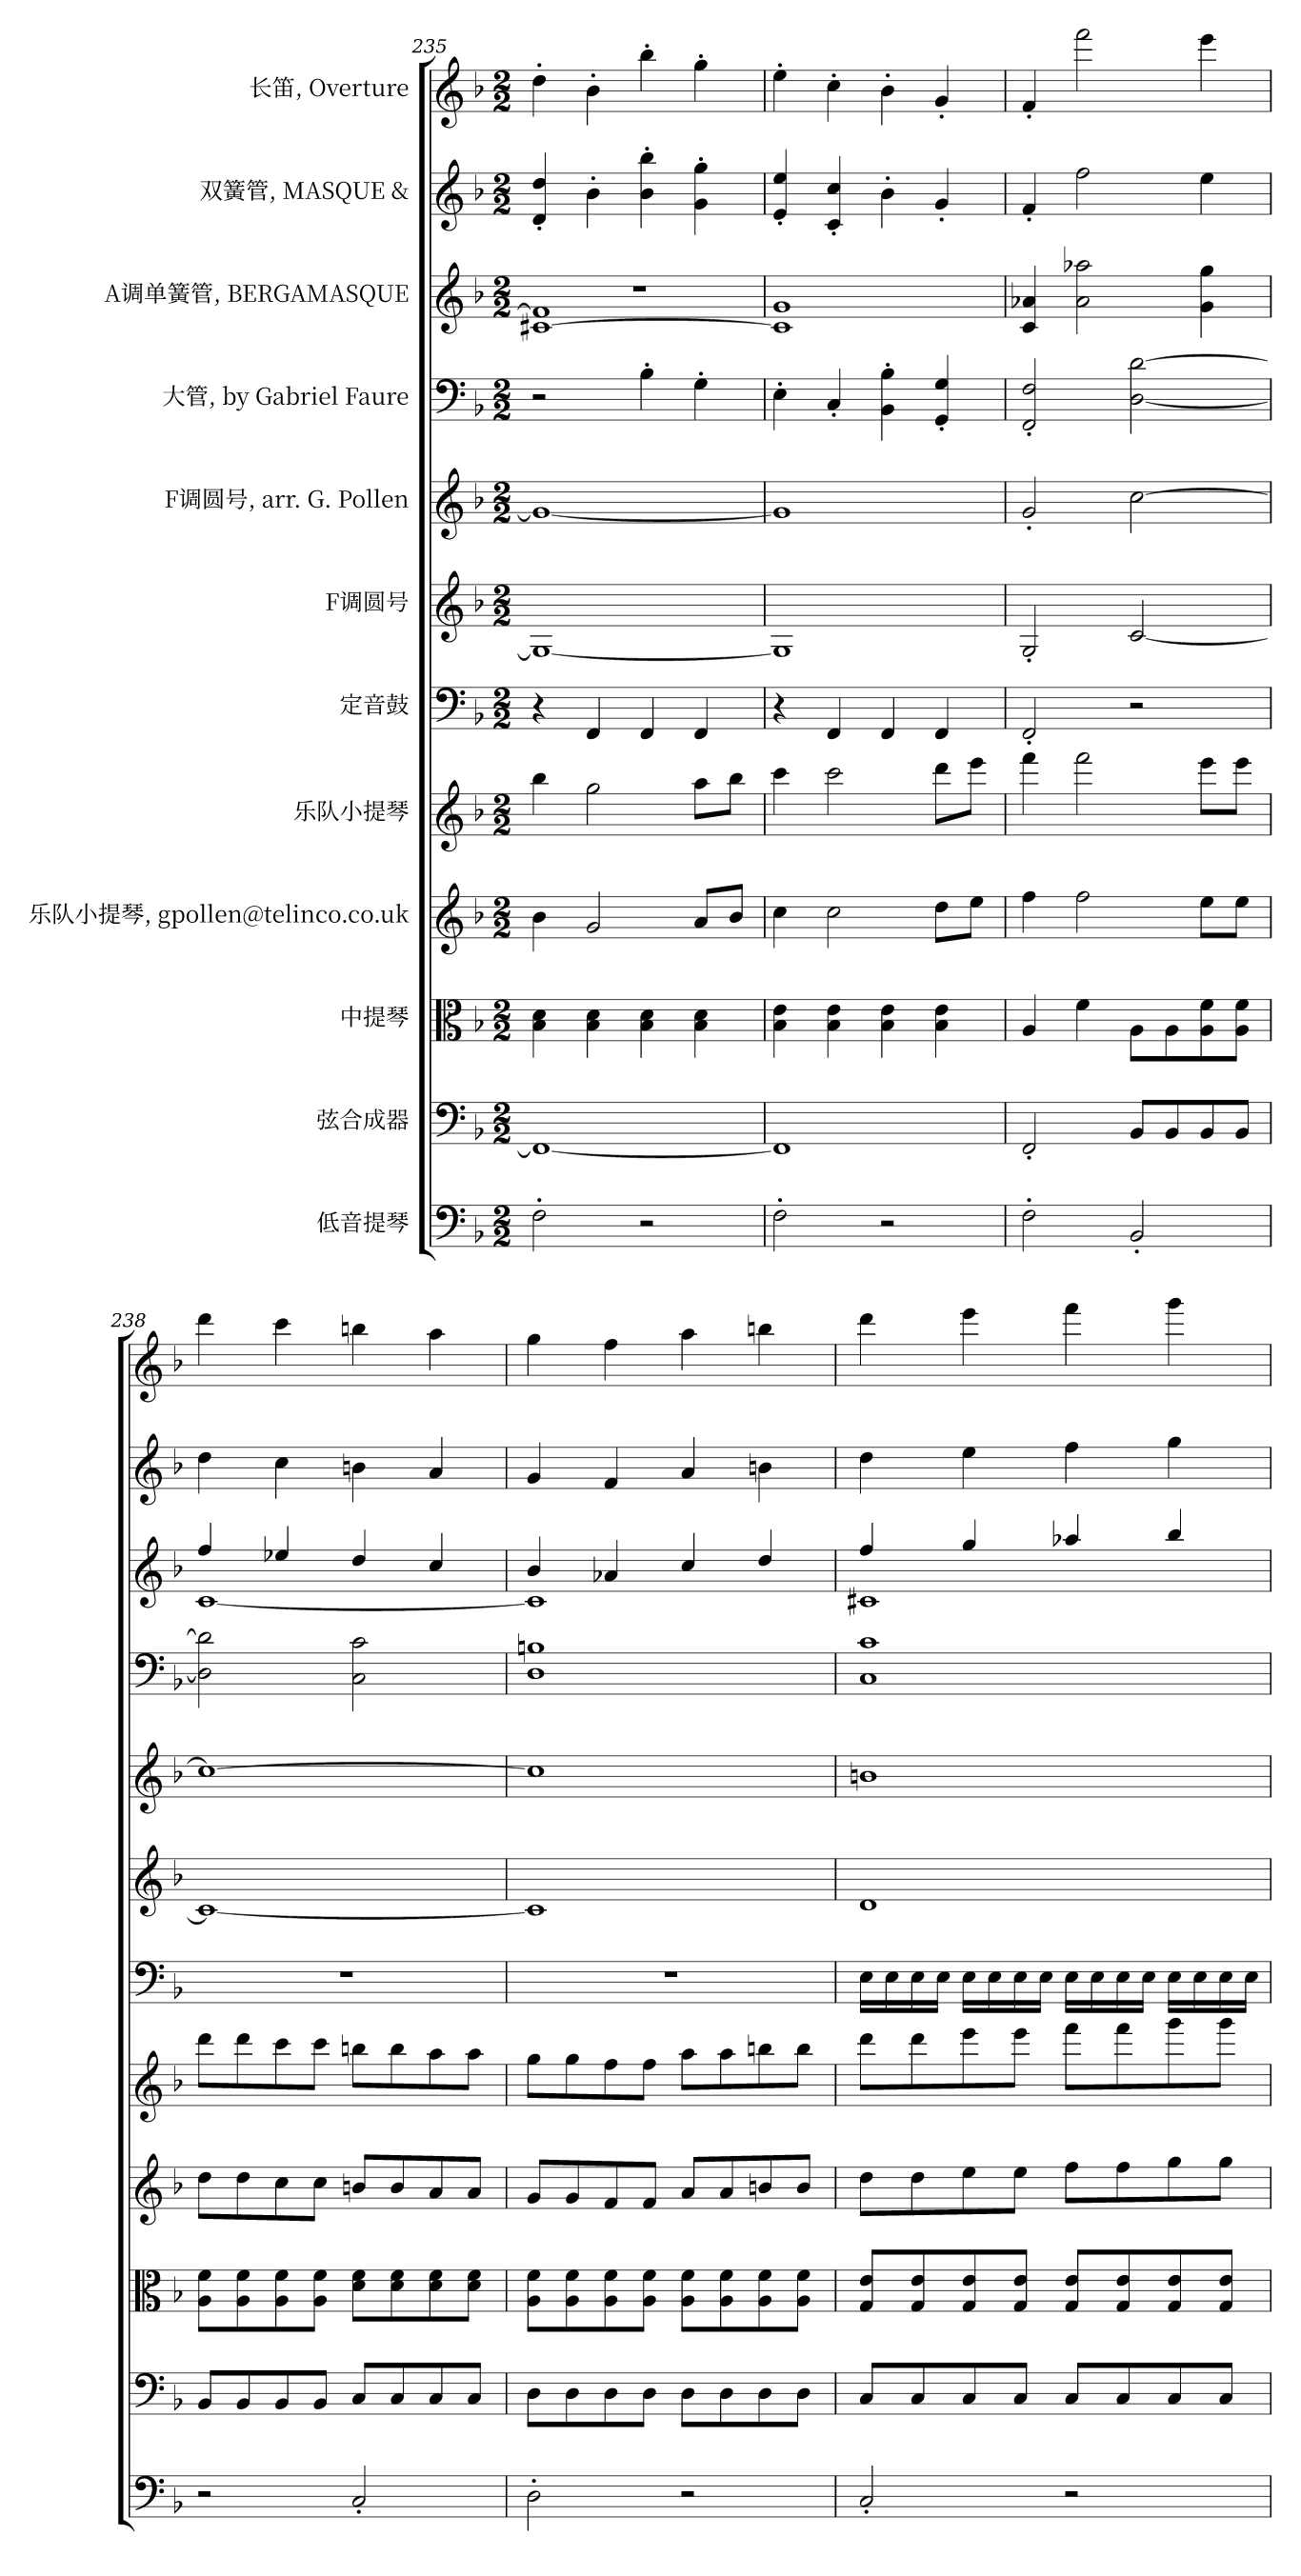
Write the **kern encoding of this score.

**kern	**kern	**kern	**kern	**kern	**kern	**kern	**kern	**kern	**kern	**kern	**kern
*part12	*part11	*part10	*part9	*part8	*part7	*part6	*part5	*part4	*part3	*part2	*part1
*staff12	*staff11	*staff10	*staff9	*staff8	*staff7	*staff6	*staff5	*staff4	*staff3	*staff2	*staff1
*I"低音提琴	*I"弦合成器	*I"中提琴	*I"乐队小提琴, gpollen@telinco.co.uk	*I"乐队小提琴	*I"定音鼓	*I"F调圆号	*I"F调圆号, arr. G. Pollen	*I"大管, by Gabriel Faure	*I"A调单簧管, BERGAMASQUE	*I"双簧管, MASQUE &amp;	*I"长笛, Overture
*clefF4	*clefF4	*clefC3	*clefG2	*clefG2	*clefF4	*clefG2	*clefG2	*clefF4	*clefG2	*clefG2	*clefG2
*ITrd7c12	*	*	*	*	*	*ITrd4c7	*ITrd4c7	*	*ITrd2c3	*	*
*k[b-]	*k[b-]	*k[b-]	*k[b-]	*k[b-]	*k[b-]	*k[b-e-]	*k[b-e-]	*k[b-]	*k[f#c#]	*k[b-]	*k[b-]
*M2/2	*M2/2	*M2/2	*M2/2	*M2/2	*M2/2	*M2/2	*M2/2	*M2/2	*M2/2	*M2/2	*M2/2
=235	=235	=235	=235	=235	=235	=235	=235	=235	=235	=235	=235
*	*	*	*	*	*	*	*	*	*^	*	*
*	*	*	*	*	*	*	*	*	*	*^	*	*
2FF'\	1FF_	4B-\ 4d\	4b-\	4bb-\	4r	1C_	1c_	2r	1r	1d]	[1A#X	4d/' 4dd/'	4dd'\
.	.	4B-\ 4d\	2g/	2gg\	4FF/	.	.	.	.	.	.	4b-'\	4b-'\
2r	.	4B-\ 4d\	.	.	4FF/	.	.	4B-'\	.	.	.	4b-\' 4bb-\'	4bb-'\
.	.	4B-\ 4d\	8a/L	8aa\L	4FF/	.	.	4G'\	.	.	.	4g\' 4gg\'	4gg'\
.	.	.	8b-/J	8bb-\J	.	.	.	.	.	.	.	.	.
*	*	*	*	*	*	*	*	*	*	*v	*v	*	*
=236	=236	=236	=236	=236	=236	=236	=236	=236	=236	=236	=236	=236
2FF'\	1FF]	4B-\ 4e\	4cc\	4ccc\	4r	1C]	1c]	4E'\	1e	1A#]	4e/' 4ee/'	4ee'\
.	.	4B-\ 4e\	2cc\	2ccc\	4FF/	.	.	4C'/	.	.	4c/' 4cc/'	4cc'\
2r	.	4B-\ 4e\	.	.	4FF/	.	.	4BB-\' 4B-\'	.	.	4b-'\	4b-'\
.	.	4B-\ 4e\	8dd\L	8ddd\L	4FF/	.	.	4GG/' 4G/'	.	.	4g'/	4g'/
.	.	.	8ee\J	8eee\J	.	.	.	.	.	.	.	.
*	*	*	*	*	*	*	*	*	*v	*v	*	*
=237	=237	=237	=237	=237	=237	=237	=237	=237	=237	=237	=237
2FF'\	2FF'/	4A/	4ff\	4fff\	2FF'/	2C'/	2c'/	2FF/' 2F/'	4A/ 4fn/	4f'/	4f'/
.	.	4f\	2ff\	2fff\	.	.	.	.	2f\ 2ffn\	2ff\	2fff\
2BBB-'/	8BB-/L	8A\L	.	.	2r	[2F/	[2f\	[2D\ [2d\	.	.	.
.	8BB-/	8A\	.	.	.	.	.	.	.	.	.
.	8BB-/	8A\ 8f\	8ee\L	8eee\L	.	.	.	.	4e\ 4ee\	4ee\	4eee\
.	8BB-/J	8A\ 8f\J	8ee\J	8eee\J	.	.	.	.	.	.	.
!!LO:PB:g=z
=238	=238	=238	=238	=238	=238	=238	=238	=238	=238	=238	=238
*	*	*	*	*	*	*	*	*	*^	*	*
2r	8BB-/L	8A\ 8f\L	8dd\L	8ddd\L	1r	1F_	1f_	2D\] 2d\]	4dd/	[1A	4dd\	4ddd\
.	8BB-/	8A\ 8f\	8dd\	8ddd\	.	.	.	.	.	.	.	.
.	8BB-/	8A\ 8f\	8cc\	8ccc\	.	.	.	.	4ccn/	.	4cc\	4ccc\
.	8BB-/J	8A\ 8f\J	8cc\J	8ccc\J	.	.	.	.	.	.	.	.
2CC'/	8C/L	8d\ 8f\L	8bn/L	8bbn\L	.	.	.	2C\ 2c\	4b/	.	4bn\	4bbn\
.	8C/	8d\ 8f\	8b/	8bb\	.	.	.	.	.	.	.	.
.	8C/	8d\ 8f\	8a/	8aa\	.	.	.	.	4a/	.	4a/	4aa\
.	8C/J	8d\ 8f\J	8a/J	8aa\J	.	.	.	.	.	.	.	.
=239	=239	=239	=239	=239	=239	=239	=239	=239	=239	=239	=239	=239
2DD'\	8D\L	8A\ 8f\L	8g/L	8gg\L	1r	1F]	1f]	1D 1Bn	4g/	1A]	4g/	4gg\
.	8D\	8A\ 8f\	8g/	8gg\	.	.	.	.	.	.	.	.
.	8D\	8A\ 8f\	8f/	8ff\	.	.	.	.	4fn/	.	4f/	4ff\
.	8D\J	8A\ 8f\J	8f/J	8ff\J	.	.	.	.	.	.	.	.
2r	8D\L	8A\ 8f\L	8a/L	8aa\L	.	.	.	.	4a/	.	4a/	4aa\
.	8D\	8A\ 8f\	8a/	8aa\	.	.	.	.	.	.	.	.
.	8D\	8A\ 8f\	8bn/	8bbn\	.	.	.	.	4b/	.	4bn\	4bbn\
.	8D\J	8A\ 8f\J	8b/J	8bb\J	.	.	.	.	.	.	.	.
=240	=240	=240	=240	=240	=240	=240	=240	=240	=240	=240	=240	=240
2CC'/	8C/L	8G/ 8e/L	8dd\L	8ddd\L	16E\LL	1G	1en	1C 1c	4dd/	1A#X	4dd\	4ddd\
.	.	.	.	.	16E\	.	.	.	.	.	.	.
.	8C/	8G/ 8e/	8dd\	8ddd\	16E\	.	.	.	.	.	.	.
.	.	.	.	.	16E\JJ	.	.	.	.	.	.	.
.	8C/	8G/ 8e/	8ee\	8eee\	16E\LL	.	.	.	4ee/	.	4ee\	4eee\
.	.	.	.	.	16E\	.	.	.	.	.	.	.
.	8C/J	8G/ 8e/J	8ee\J	8eee\J	16E\	.	.	.	.	.	.	.
.	.	.	.	.	16E\JJ	.	.	.	.	.	.	.
2r	8C/L	8G/ 8e/L	8ff\L	8fff\L	16E\LL	.	.	.	4ffn/	.	4ff\	4fff\
.	.	.	.	.	16E\	.	.	.	.	.	.	.
.	8C/	8G/ 8e/	8ff\	8fff\	16E\	.	.	.	.	.	.	.
.	.	.	.	.	16E\JJ	.	.	.	.	.	.	.
.	8C/	8G/ 8e/	8gg\	8ggg\	16E\LL	.	.	.	4gg/	.	4gg\	4ggg\
.	.	.	.	.	16E\	.	.	.	.	.	.	.
.	8C/J	8G/ 8e/J	8gg\J	8ggg\J	16E\	.	.	.	.	.	.	.
.	.	.	.	.	16E\JJ	.	.	.	.	.	.	.
*	*	*	*	*	*	*	*	*	*v	*v	*	*
=	=	=	=	=	=	=	=	=	=	=	=
*-	*-	*-	*-	*-	*-	*-	*-	*-	*-	*-	*-
